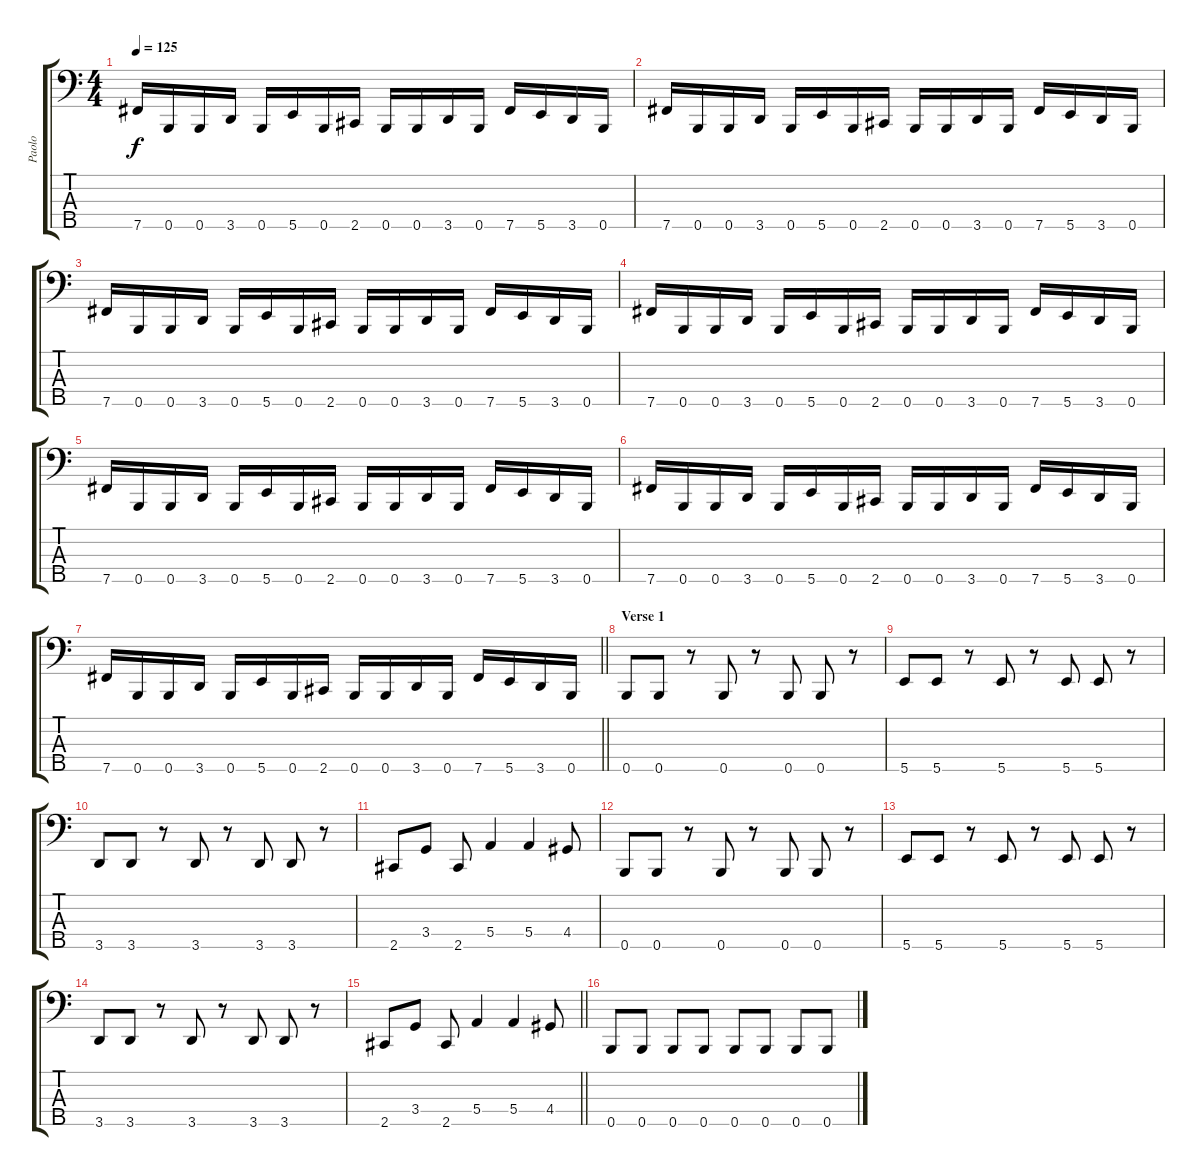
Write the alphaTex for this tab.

\track ("Paolo" "Paolo") {instrument electricbassfinger}
\staff {score tabs}
\tuning (G2 D2 A1 E1 B0) {hide}
\ts (4 4)
\tempo 125
\clef f4
\ks c
7.5.16{dy f} 0.5.16 0.5.16 3.5.16 0.5.16 5.5.16 0.5.16 2.5.16 0.5.16 0.5.16 3.5.16 0.5.16 7.5.16 5.5.16 3.5.16 0.5.16 |
7.5.16 0.5.16 0.5.16 3.5.16 0.5.16 5.5.16 0.5.16 2.5.16 0.5.16 0.5.16 3.5.16 0.5.16 7.5.16 5.5.16 3.5.16 0.5.16 |
7.5.16 0.5.16 0.5.16 3.5.16 0.5.16 5.5.16 0.5.16 2.5.16 0.5.16 0.5.16 3.5.16 0.5.16 7.5.16 5.5.16 3.5.16 0.5.16 |
7.5.16 0.5.16 0.5.16 3.5.16 0.5.16 5.5.16 0.5.16 2.5.16 0.5.16 0.5.16 3.5.16 0.5.16 7.5.16 5.5.16 3.5.16 0.5.16 |
7.5.16 0.5.16 0.5.16 3.5.16 0.5.16 5.5.16 0.5.16 2.5.16 0.5.16 0.5.16 3.5.16 0.5.16 7.5.16 5.5.16 3.5.16 0.5.16 |
7.5.16 0.5.16 0.5.16 3.5.16 0.5.16 5.5.16 0.5.16 2.5.16 0.5.16 0.5.16 3.5.16 0.5.16 7.5.16 5.5.16 3.5.16 0.5.16 |
\barLineRight lightlight
7.5.16 0.5.16 0.5.16 3.5.16 0.5.16 5.5.16 0.5.16 2.5.16 0.5.16 0.5.16 3.5.16 0.5.16 7.5.16 5.5.16 3.5.16 0.5.16 |
\section ("" "Verse 1")
0.5.8 0.5.8 r.8 0.5.8 r.8 0.5.8 0.5.8 r.8 |
5.5.8 5.5.8 r.8 5.5.8 r.8 5.5.8 5.5.8 r.8 |
3.5.8 3.5.8 r.8 3.5.8 r.8 3.5.8 3.5.8 r.8 |
2.5.8 3.4.8 2.5.8 5.4.4 5.4.4 4.4.8 |
0.5.8 0.5.8 r.8 0.5.8 r.8 0.5.8 0.5.8 r.8 |
5.5.8 5.5.8 r.8 5.5.8 r.8 5.5.8 5.5.8 r.8 |
3.5.8 3.5.8 r.8 3.5.8 r.8 3.5.8 3.5.8 r.8 |
\barLineRight lightlight
2.5.8 3.4.8 2.5.8 5.4.4 5.4.4 4.4.8 |
0.5.8 0.5.8 0.5.8 0.5.8 0.5.8 0.5.8 0.5.8 0.5.8
